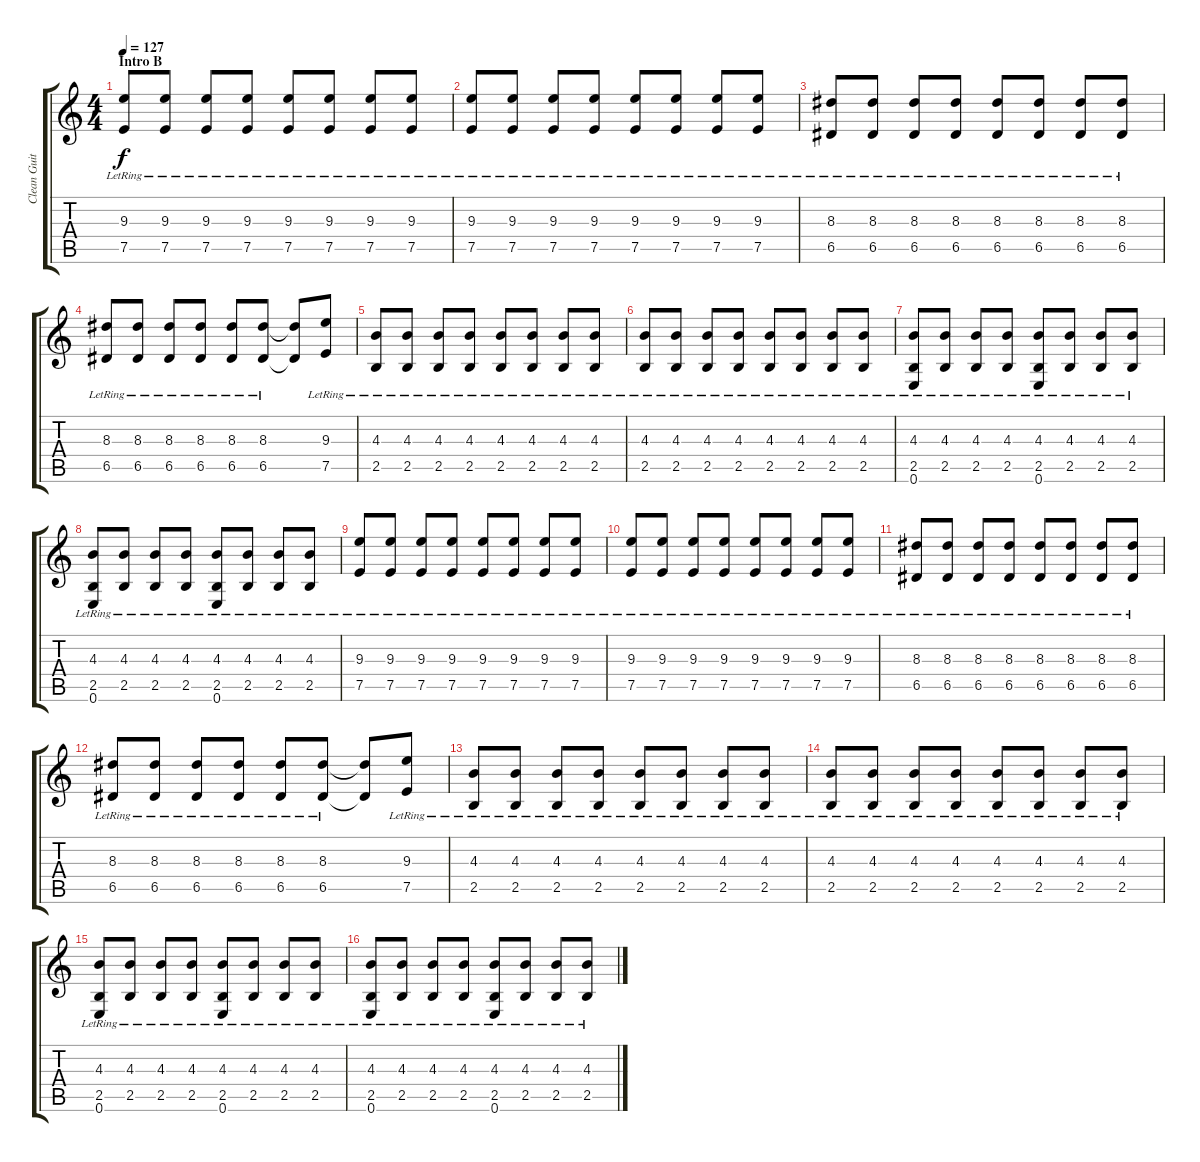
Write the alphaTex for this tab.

\track ("Clean Guitar 2" "Clean Guit") {instrument electricguitarclean}
\staff {score tabs}
\tuning (E4 B3 G3 D3 A2 E2) {hide}
\ts (4 4)
\section ("" "Intro B")
\tempo 127
\clef g2
\ks c
(9.3{lr} 7.5{lr}).8{dy f} (9.3{lr} 7.5{lr}).8 (9.3{lr} 7.5{lr}).8 (9.3{lr} 7.5{lr}).8 (9.3{lr} 7.5{lr}).8 (9.3{lr} 7.5{lr}).8 (9.3{lr} 7.5{lr}).8 (9.3{lr} 7.5{lr}).8 |
(9.3{lr} 7.5{lr}).8 (9.3{lr} 7.5{lr}).8 (9.3{lr} 7.5{lr}).8 (9.3{lr} 7.5{lr}).8 (9.3{lr} 7.5{lr}).8 (9.3{lr} 7.5{lr}).8 (9.3{lr} 7.5{lr}).8 (9.3{lr} 7.5{lr}).8 |
(8.3{lr} 6.5{lr}).8 (8.3{lr} 6.5{lr}).8 (8.3{lr} 6.5{lr}).8 (8.3{lr} 6.5{lr}).8 (8.3{lr} 6.5{lr}).8 (8.3{lr} 6.5{lr}).8 (8.3{lr} 6.5{lr}).8 (8.3{lr} 6.5{lr}).8 |
(8.3{lr} 6.5{lr}).8 (8.3{lr} 6.5{lr}).8 (8.3{lr} 6.5{lr}).8 (8.3{lr} 6.5{lr}).8 (8.3{lr} 6.5{lr}).8 (8.3{lr} 6.5{lr}).8 (8.3{t} 6.5{t}).8 (9.3{lr} 7.5{lr}).8 |
(4.3{lr} 2.5{lr}).8 (4.3{lr} 2.5{lr}).8 (4.3{lr} 2.5{lr}).8 (4.3{lr} 2.5{lr}).8 (4.3{lr} 2.5{lr}).8 (4.3{lr} 2.5{lr}).8 (4.3{lr} 2.5{lr}).8 (4.3{lr} 2.5{lr}).8 |
(4.3{lr} 2.5{lr}).8 (4.3{lr} 2.5{lr}).8 (4.3{lr} 2.5{lr}).8 (4.3{lr} 2.5{lr}).8 (4.3{lr} 2.5{lr}).8 (4.3{lr} 2.5{lr}).8 (4.3{lr} 2.5{lr}).8 (4.3{lr} 2.5{lr}).8 |
(4.3{lr} 2.5{lr} 0.6{lr}).8 (4.3{lr} 2.5{lr}).8 (4.3{lr} 2.5{lr}).8 (4.3{lr} 2.5{lr}).8 (4.3{lr} 2.5{lr} 0.6{lr}).8 (4.3{lr} 2.5{lr}).8 (4.3{lr} 2.5{lr}).8 (4.3{lr} 2.5{lr}).8 |
(4.3{lr} 2.5{lr} 0.6{lr}).8 (4.3{lr} 2.5{lr}).8 (4.3{lr} 2.5{lr}).8 (4.3{lr} 2.5{lr}).8 (4.3{lr} 2.5{lr} 0.6{lr}).8 (4.3{lr} 2.5{lr}).8 (4.3{lr} 2.5{lr}).8 (4.3{lr} 2.5{lr}).8 |
(9.3{lr} 7.5{lr}).8 (9.3{lr} 7.5{lr}).8 (9.3{lr} 7.5{lr}).8 (9.3{lr} 7.5{lr}).8 (9.3{lr} 7.5{lr}).8 (9.3{lr} 7.5{lr}).8 (9.3{lr} 7.5{lr}).8 (9.3{lr} 7.5{lr}).8 |
(9.3{lr} 7.5{lr}).8 (9.3{lr} 7.5{lr}).8 (9.3{lr} 7.5{lr}).8 (9.3{lr} 7.5{lr}).8 (9.3{lr} 7.5{lr}).8 (9.3{lr} 7.5{lr}).8 (9.3{lr} 7.5{lr}).8 (9.3{lr} 7.5{lr}).8 |
(8.3{lr} 6.5{lr}).8 (8.3{lr} 6.5{lr}).8 (8.3{lr} 6.5{lr}).8 (8.3{lr} 6.5{lr}).8 (8.3{lr} 6.5{lr}).8 (8.3{lr} 6.5{lr}).8 (8.3{lr} 6.5{lr}).8 (8.3{lr} 6.5{lr}).8 |
(8.3{lr} 6.5{lr}).8 (8.3{lr} 6.5{lr}).8 (8.3{lr} 6.5{lr}).8 (8.3{lr} 6.5{lr}).8 (8.3{lr} 6.5{lr}).8 (8.3{lr} 6.5{lr}).8 (8.3{t} 6.5{t}).8 (9.3{lr} 7.5{lr}).8 |
(4.3{lr} 2.5{lr}).8 (4.3{lr} 2.5{lr}).8 (4.3{lr} 2.5{lr}).8 (4.3{lr} 2.5{lr}).8 (4.3{lr} 2.5{lr}).8 (4.3{lr} 2.5{lr}).8 (4.3{lr} 2.5{lr}).8 (4.3{lr} 2.5{lr}).8 |
(4.3{lr} 2.5{lr}).8 (4.3{lr} 2.5{lr}).8 (4.3{lr} 2.5{lr}).8 (4.3{lr} 2.5{lr}).8 (4.3{lr} 2.5{lr}).8 (4.3{lr} 2.5{lr}).8 (4.3{lr} 2.5{lr}).8 (4.3{lr} 2.5{lr}).8 |
(4.3{lr} 2.5{lr} 0.6{lr}).8 (4.3{lr} 2.5{lr}).8 (4.3{lr} 2.5{lr}).8 (4.3{lr} 2.5{lr}).8 (4.3{lr} 2.5{lr} 0.6{lr}).8 (4.3{lr} 2.5{lr}).8 (4.3{lr} 2.5{lr}).8 (4.3{lr} 2.5{lr}).8 |
(4.3{lr} 2.5{lr} 0.6{lr}).8 (4.3{lr} 2.5{lr}).8 (4.3{lr} 2.5{lr}).8 (4.3{lr} 2.5{lr}).8 (4.3{lr} 2.5{lr} 0.6{lr}).8 (4.3{lr} 2.5{lr}).8 (4.3{lr} 2.5{lr}).8 (4.3{lr} 2.5{lr}).8
